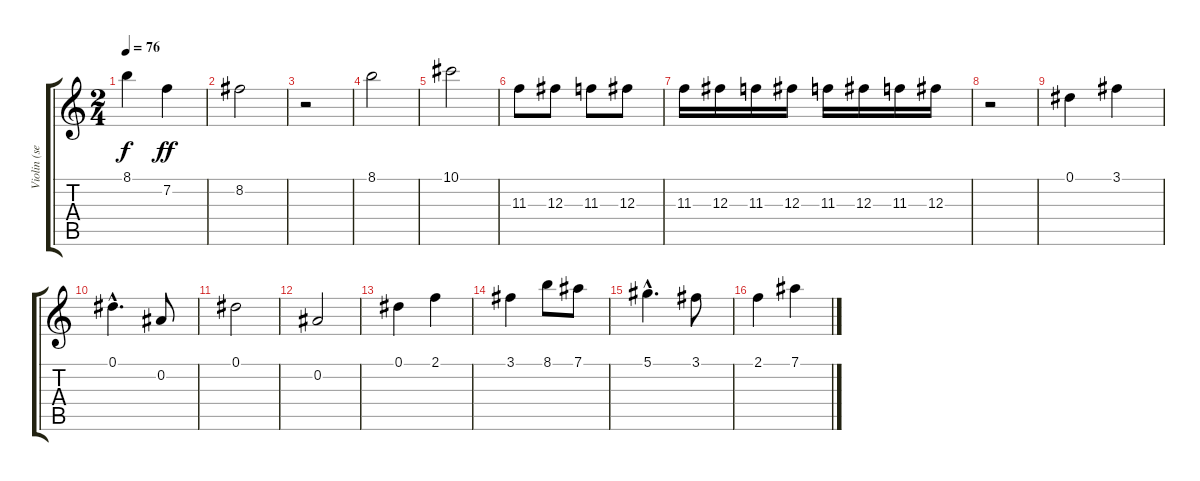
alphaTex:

\track ("Violin (section)" "Violin (se") {instrument stringensemble1}
\staff {score tabs}
\tuning (Eb5 Bb4 Gb4 Db4 Ab3 Eb3) {hide}
\ts (2 4)
\tempo 76
\clef g2
\ks c
8.1{t}.4{dy f} 7.2.4{dy ff} |
8.2.2 |
r.2 |
8.1.2 |
10.1.2 |
11.3.8 12.3.8 11.3.8 12.3.8 |
11.3.16 12.3.16 11.3.16 12.3.16 11.3.16 12.3.16 11.3.16 12.3.16 |
r.2 |
0.1.4 3.1.4 |
0.1{hac}.4{d} 0.2.8 |
0.1.2 |
0.2.2 |
0.1.4 2.1.4 |
3.1.4 8.1.8 7.1.8 |
5.1{hac}.4{d} 3.1.8 |
2.1.4 7.1.4
